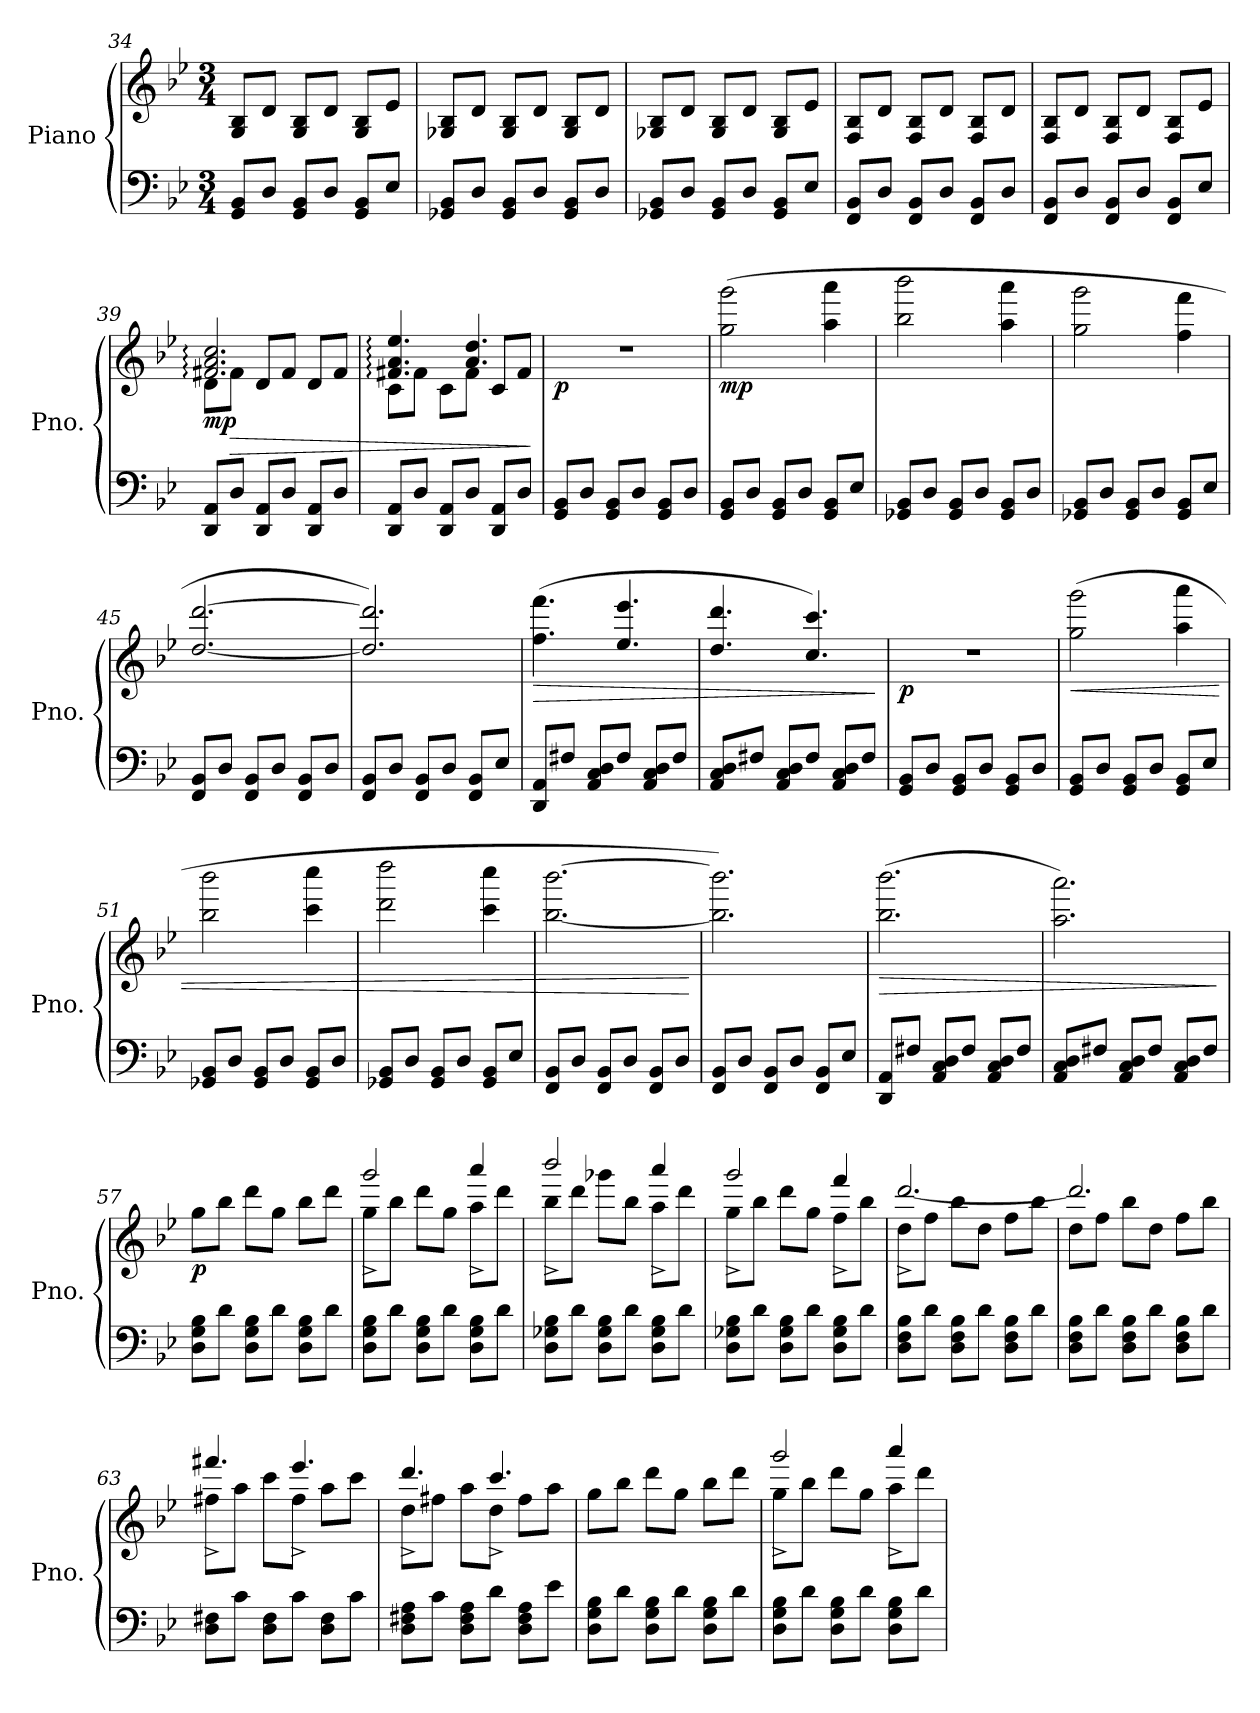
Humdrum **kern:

**kern	**kern	**dynam
*part1	*part1	*part1
*staff2	*staff1	*staff1/2
*I"Piano	*	*
*I'Pno.	*	*
*clefF4	*clefG2	*
*k[b-e-]	*k[b-e-]	*
*M3/4	*M3/4	*
=34	=34	=34
8GG/ 8BB-/L	8G/ 8B-/L	.
8D/J	8d/J	.
8GG/ 8BB-/L	8G/ 8B-/L	.
8D/J	8d/J	.
8GG/ 8BB-/L	8G/ 8B-/L	.
8E-/J	8e-/J	.
=35	=35	=35
8GG-X/ 8BB-/L	8G-X/ 8B-/L	.
8D/J	8d/J	.
8GG-/ 8BB-/L	8G-/ 8B-/L	.
8D/J	8d/J	.
8GG-/ 8BB-/L	8G-/ 8B-/L	.
8D/J	8d/J	.
=36	=36	=36
8GG-X/ 8BB-/L	8G-X/ 8B-/L	.
8D/J	8d/J	.
8GG-/ 8BB-/L	8G-/ 8B-/L	.
8D/J	8d/J	.
8GG-/ 8BB-/L	8G-/ 8B-/L	.
8E-/J	8e-/J	.
!!LO:LB:g=z
=37	=37	=37
8FF/ 8BB-/L	8F/ 8B-/L	.
8D/J	8d/J	.
8FF/ 8BB-/L	8F/ 8B-/L	.
8D/J	8d/J	.
8FF/ 8BB-/L	8F/ 8B-/L	.
8D/J	8d/J	.
=38	=38	=38
8FF/ 8BB-/L	8F/ 8B-/L	.
8D/J	8d/J	.
8FF/ 8BB-/L	8F/ 8B-/L	.
8D/J	8d/J	.
8FF/ 8BB-/L	8F/ 8B-/L	.
8E-/J	8e-/J	.
=39	=39	=39
*	*^	*
!	!	!	!LO:DY:b
8DD/ 8AA/L	8d\L	2.f#X/: 2.a/: 2.cc/:	mp
!	!	!	!LO:HP:b
8D/J	8f#\J	.	>
8DD/ 8AA/L	8d/L	.	.
8D/J	8f#/J	.	.
8DD/ 8AA/L	8d/L	.	.
8D/J	8f#/J	.	.
=40	=40	=40	=40
8DD/ 8AA/L	8c\L	4.f#X/: 4.a/: 4.ee-/:	.
8D/J	8f#\J	.	.
8DD/ 8AA/L	8c\L	.	.
8D/J	8f#\J	4.a/ 4.dd/	.
8DD/ 8AA/L	8c/L	.	.
8D/J	8f#/J	.	.
*	*v	*v	*
.	.	]
=41	=41	=41
!	!	!LO:DY:b
8GG/ 8BB-/L	2.r	p
8D/J	.	.
8GG/ 8BB-/L	.	.
8D/J	.	.
8GG/ 8BB-/L	.	.
8D/J	.	.
=42	=42	=42
!	!	!LO:DY:b
8GG/ 8BB-/L	(2gg\ 2ggg\	mp
8D/J	.	.
8GG/ 8BB-/L	.	.
8D/J	.	.
8GG/ 8BB-/L	4aa\ 4aaa\	.
8E-/J	.	.
!!LO:LB:g=z
=43	=43	=43
8GG-X/ 8BB-/L	2bb-\ 2bbb-\	.
8D/J	.	.
8GG-/ 8BB-/L	.	.
8D/J	.	.
8GG-/ 8BB-/L	4aa\ 4aaa\	.
8D/J	.	.
=44	=44	=44
8GG-X/ 8BB-/L	2gg\ 2ggg\	.
8D/J	.	.
8GG-/ 8BB-/L	.	.
8D/J	.	.
8GG-/ 8BB-/L	4ff\ 4fff\	.
8E-/J	.	.
=45	=45	=45
8FF/ 8BB-/L	[2.dd/ [2.ddd/	.
8D/J	.	.
8FF/ 8BB-/L	.	.
8D/J	.	.
8FF/ 8BB-/L	.	.
8D/J	.	.
=46	=46	=46
8FF/ 8BB-/L	2.dd/] 2.ddd/])	.
8D/J	.	.
8FF/ 8BB-/L	.	.
8D/J	.	.
8FF/ 8BB-/L	.	.
8E-/J	.	.
=47	=47	=47
!	!	!LO:HP:b
8DD/ 8AA/L	(4.ff\ 4.fff\	>
8F#X/J	.	.
8AA/ 8C/ 8D/L	.	.
8F#/J	4.ee-/ 4.eee-/	.
8AA/ 8C/ 8D/L	.	.
8F#/J	.	.
=48	=48	=48
8AA/ 8C/ 8D/L	4.dd/ 4.ddd/	.
8F#X/J	.	.
8AA/ 8C/ 8D/L	.	.
8F#/J	4.cc/ 4.ccc/)	.
8AA/ 8C/ 8D/L	.	.
8F#/J	.	.
.	.	]
!!LO:LB:g=z
=49	=49	=49
!	!	!LO:DY:b
8GG/ 8BB-/L	2.r	p
8D/J	.	.
8GG/ 8BB-/L	.	.
8D/J	.	.
8GG/ 8BB-/L	.	.
8D/J	.	.
=50	=50	=50
!	!	!LO:HP:b
8GG/ 8BB-/L	(2gg\ 2ggg\	<
8D/J	.	.
8GG/ 8BB-/L	.	.
8D/J	.	.
8GG/ 8BB-/L	4aa\ 4aaa\	.
8E-/J	.	.
=51	=51	=51
8GG-X/ 8BB-/L	2bb-\ 2bbb-\	.
8D/J	.	.
8GG-/ 8BB-/L	.	.
8D/J	.	.
8GG-/ 8BB-/L	4ccc\ 4cccc\	.
8D/J	.	.
=52	=52	=52
8GG-X/ 8BB-/L	2ddd\ 2dddd\	.
8D/J	.	.
8GG-/ 8BB-/L	.	.
8D/J	.	.
8GG-/ 8BB-/L	4ccc\ 4cccc\	.
8E-/J	.	.
=53	=53	=53
8FF/ 8BB-/L	[2.bb-\ [2.bbb-\	.
8D/J	.	.
8FF/ 8BB-/L	.	.
8D/J	.	.
8FF/ 8BB-/L	.	.
8D/J	.	.
.	.	[
=54	=54	=54
!	!	!LO:DY:b
!	!	!LO:DY:n=1:b
8FF/ 8BB-/L	2.bb-\] 2.bbb-\])	mp mp
8D/J	.	.
8FF/ 8BB-/L	.	.
8D/J	.	.
8FF/ 8BB-/L	.	.
8E-/J	.	.
!!LO:LB:g=z
=55	=55	=55
!	!	!LO:HP:b
8DD/ 8AA/L	(2.bb-\ 2.bbb-\	>
8F#X/J	.	.
8AA/ 8C/ 8D/L	.	.
8F#/J	.	.
8AA/ 8C/ 8D/L	.	.
8F#/J	.	.
=56	=56	=56
8AA/ 8C/ 8D/L	2.aa\ 2.aaa\)	.
8F#X/J	.	.
8AA/ 8C/ 8D/L	.	.
8F#/J	.	.
8AA/ 8C/ 8D/L	.	.
8F#/J	.	.
.	.	]
=57	=57	=57
!	!	!LO:DY:b
8D\ 8G\ 8B-\L	8gg\L	p
8d\J	8bb-\J	.
8D\ 8G\ 8B-\L	8ddd\L	.
8d\J	8gg\J	.
8D\ 8G\ 8B-\L	8bb-\L	.
8d\J	8ddd\J	.
=58	=58	=58
*	*^	*
8D\ 8G\ 8B-\L	8gg\L	2ggg^/	.
8d\J	8bb-\J	.	.
8D\ 8G\ 8B-\L	8ddd\L	.	.
8d\J	8gg\J	.	.
8D\ 8G\ 8B-\L	8aa\L	4aaa^/	.
8d\J	8ddd\J	.	.
=59	=59	=59	=59
8D\ 8G-X\ 8B-\L	8bb-\L	2bbb-^/	.
8d\J	8ddd\J	.	.
8D\ 8G-\ 8B-\L	8ggg-X\L	.	.
8d\J	8bb-\J	.	.
8D\ 8G-\ 8B-\L	8aa\L	4aaa^/	.
8d\J	8ddd\J	.	.
=60	=60	=60	=60
8D\ 8G-X\ 8B-\L	8gg\L	2ggg^/	.
8d\J	8bb-\J	.	.
8D\ 8G-\ 8B-\L	8ddd\L	.	.
8d\J	8gg\J	.	.
8D\ 8G-\ 8B-\L	8ff\L	4fff^/	.
8d\J	8bb-\J	.	.
!!LO:PB:g=z	!!
=61	=61	=61	=61
8D\ 8F\ 8B-\L	8dd\L	[2.ddd^/	.
8d\J	8ff\J	.	.
8D\ 8F\ 8B-\L	8bb-\L	.	.
8d\J	8dd\J	.	.
8D\ 8F\ 8B-\L	8ff\L	.	.
8d\J	8bb-\J	.	.
=62	=62	=62	=62
8D\ 8F\ 8B-\L	8dd\L	2.ddd/]	.
8d\J	8ff\J	.	.
8D\ 8F\ 8B-\L	8bb-\L	.	.
8d\J	8dd\J	.	.
8D\ 8F\ 8B-\L	8ff\L	.	.
8d\J	8bb-\J	.	.
=63	=63	=63	=63
8D\ 8F#X\L	8ff#X\L	4.fff#X^/	.
8c\J	8aa\J	.	.
8D\ 8F#\L	8ccc\L	.	.
8c\J	8ff#\J	4.eee-^/	.
8D\ 8F#\L	8aa\L	.	.
8c\J	8ccc\J	.	.
=64	=64	=64	=64
8D\ 8F#X\ 8A\L	8dd\L	4.ddd^/	.
8c\J	8ff#X\J	.	.
8D\ 8F#\ 8A\L	8aa\L	.	.
8d\J	8dd\J	4.ccc^/	.
8D\ 8F#\ 8A\L	8ff#\L	.	.
8e-\J	8aa\J	.	.
*	*v	*v	*
=65	=65	=65
8D\ 8G\ 8B-\L	8gg\L	.
8d\J	8bb-\J	.
8D\ 8G\ 8B-\L	8ddd\L	.
8d\J	8gg\J	.
8D\ 8G\ 8B-\L	8bb-\L	.
8d\J	8ddd\J	.
=66	=66	=66
*	*^	*
8D\ 8G\ 8B-\L	8gg\L	2ggg^/	.
8d\J	8bb-\J	.	.
8D\ 8G\ 8B-\L	8ddd\L	.	.
8d\J	8gg\J	.	.
8D\ 8G\ 8B-\L	8aa\L	4aaa^/	.
8d\J	8ddd\J	.	.
*	*v	*v	*
=	=	=
*-	*-	*-
